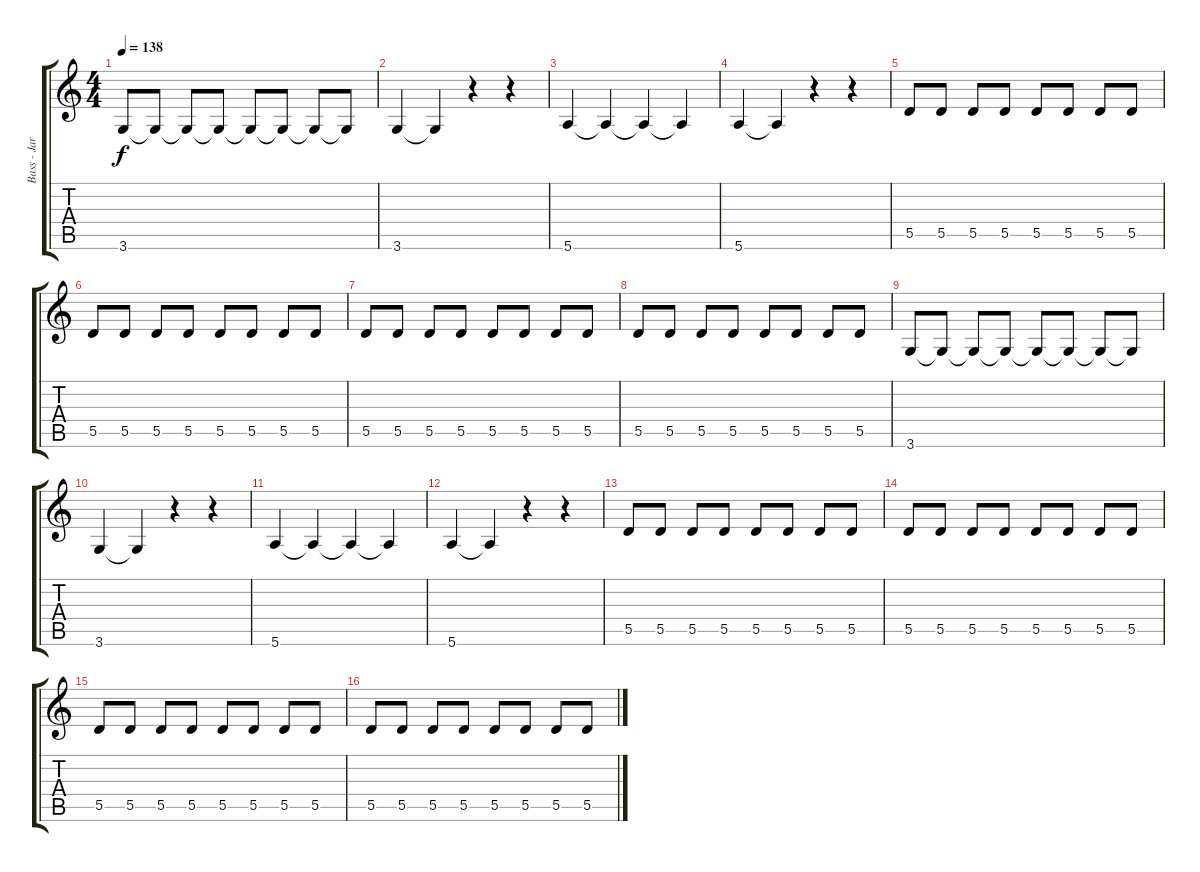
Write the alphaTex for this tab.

\track ("Bass - Jared" "Bass - Jar") {instrument electricbassfinger}
\staff {score tabs}
\tuning (E4 B3 G3 D3 A2 E2) {hide}
\ts (4 4)
\tempo 138
\clef g2
\ks c
3.6.8{dy f} 3.6{t}.8 3.6{t}.8 3.6{t}.8 3.6{t}.8 3.6{t}.8 3.6{t}.8 3.6{t}.8 |
3.6.4 3.6{t}.4 r.4 r.4 |
5.6.4 5.6{t}.4 5.6{t}.4 5.6{t}.4 |
5.6.4 5.6{t}.4 r.4 r.4 |
5.5.8 5.5.8 5.5.8 5.5.8 5.5.8 5.5.8 5.5.8 5.5.8 |
5.5.8 5.5.8 5.5.8 5.5.8 5.5.8 5.5.8 5.5.8 5.5.8 |
5.5.8 5.5.8 5.5.8 5.5.8 5.5.8 5.5.8 5.5.8 5.5.8 |
5.5.8 5.5.8 5.5.8 5.5.8 5.5.8 5.5.8 5.5.8 5.5.8 |
3.6.8 3.6{t}.8 3.6{t}.8 3.6{t}.8 3.6{t}.8 3.6{t}.8 3.6{t}.8 3.6{t}.8 |
3.6.4 3.6{t}.4 r.4 r.4 |
5.6.4 5.6{t}.4 5.6{t}.4 5.6{t}.4 |
5.6.4 5.6{t}.4 r.4 r.4 |
5.5.8 5.5.8 5.5.8 5.5.8 5.5.8 5.5.8 5.5.8 5.5.8 |
5.5.8 5.5.8 5.5.8 5.5.8 5.5.8 5.5.8 5.5.8 5.5.8 |
5.5.8 5.5.8 5.5.8 5.5.8 5.5.8 5.5.8 5.5.8 5.5.8 |
5.5.8 5.5.8 5.5.8 5.5.8 5.5.8 5.5.8 5.5.8 5.5.8
